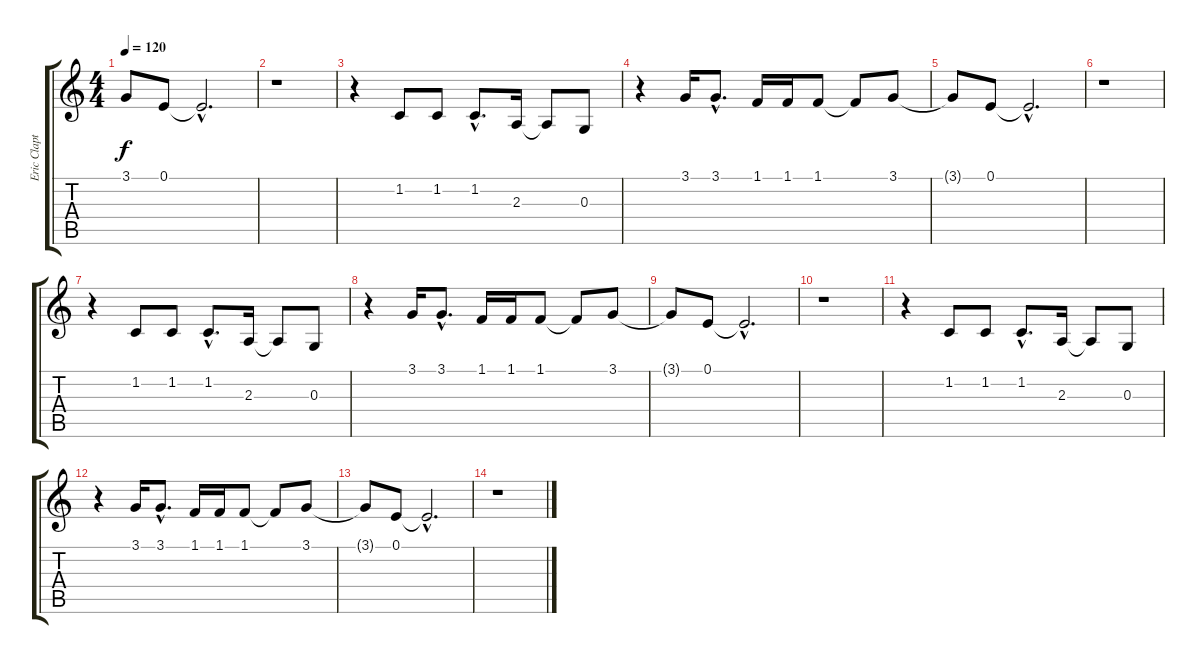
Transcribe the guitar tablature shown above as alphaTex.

\track ("Eric Clapton Voice" "Eric Clapt") {instrument harmonica}
\staff {score tabs}
\tuning (E4 B3 G3 D3 A2 E2) {hide}
\ts (4 4)
\tempo 120
\clef g2
\ks c
3.1{t}.8{dy f} 0.1.8 0.1{hac t}.2{d} |
r.1 |
r.4 1.2.8 1.2.8 1.2{hac}.8{d} 2.3.16 2.3{t}.8 0.3.8 |
r.4 3.1.16 3.1{hac}.8{d} 1.1.16 1.1.16 1.1.8 1.1{t}.8 3.1.8 |
3.1{t}.8 0.1.8 0.1{hac t}.2{d} |
r.1 |
r.4 1.2.8 1.2.8 1.2{hac}.8{d} 2.3.16 2.3{t}.8 0.3.8 |
r.4 3.1.16 3.1{hac}.8{d} 1.1.16 1.1.16 1.1.8 1.1{t}.8 3.1.8 |
3.1{t}.8 0.1.8 0.1{hac t}.2{d} |
r.1 |
r.4 1.2.8 1.2.8 1.2{hac}.8{d} 2.3.16 2.3{t}.8 0.3.8 |
r.4 3.1.16 3.1{hac}.8{d} 1.1.16 1.1.16 1.1.8 1.1{t}.8 3.1.8 |
3.1{t}.8 0.1.8 0.1{hac t}.2{d} |
r.1
